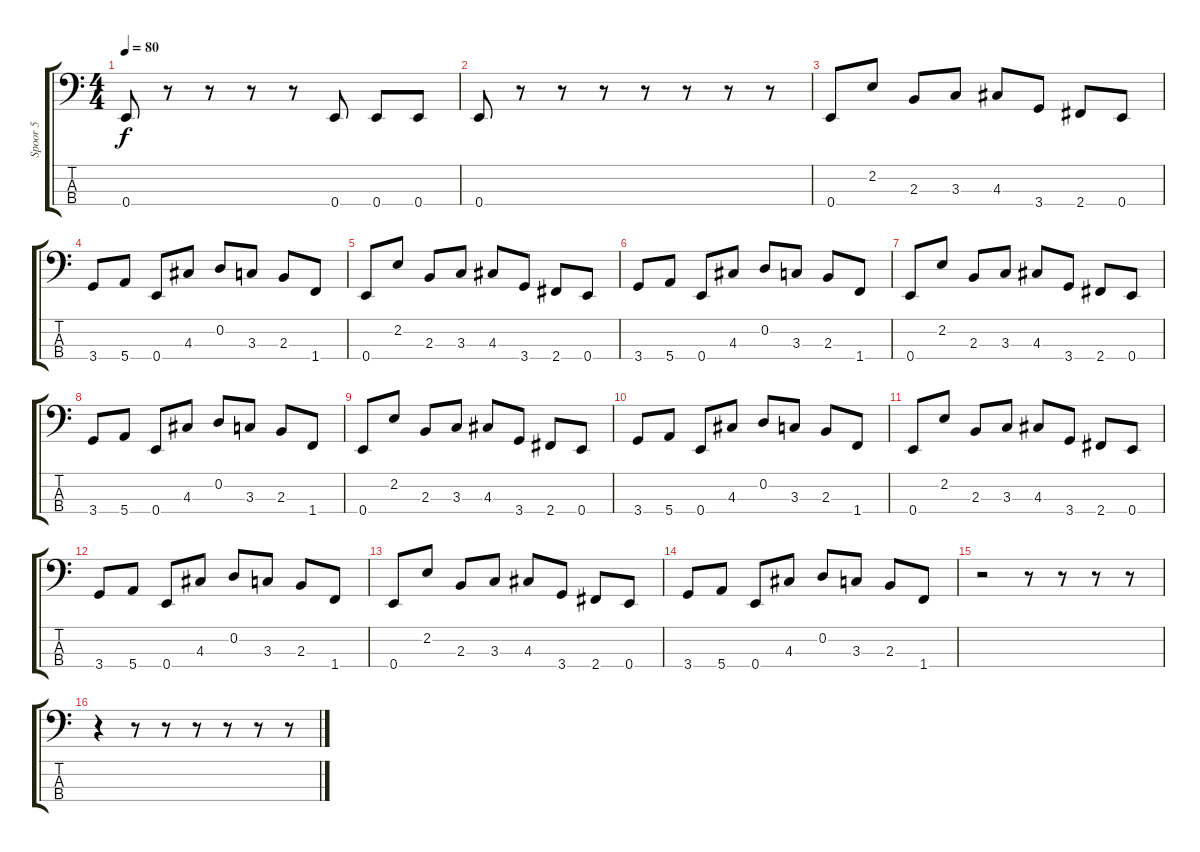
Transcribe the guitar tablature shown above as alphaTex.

\track ("Spoor 5" "Spoor 5") {instrument electricbassfinger}
\staff {score tabs}
\tuning (G2 D2 A1 E1) {hide}
\ts (4 4)
\tempo 80
\clef f4
\ks c
0.4.8{dy f} r.8 r.8 r.8 r.8 0.4.8 0.4.8 0.4.8 |
0.4.8 r.8 r.8 r.8 r.8 r.8 r.8 r.8 |
0.4.8 2.2.8 2.3.8 3.3.8 4.3.8 3.4.8 2.4.8 0.4.8 |
3.4.8 5.4.8 0.4.8 4.3.8 0.2.8 3.3.8 2.3.8 1.4.8 |
0.4.8 2.2.8 2.3.8 3.3.8 4.3.8 3.4.8 2.4.8 0.4.8 |
3.4.8 5.4.8 0.4.8 4.3.8 0.2.8 3.3.8 2.3.8 1.4.8 |
0.4.8 2.2.8 2.3.8 3.3.8 4.3.8 3.4.8 2.4.8 0.4.8 |
3.4.8 5.4.8 0.4.8 4.3.8 0.2.8 3.3.8 2.3.8 1.4.8 |
0.4.8 2.2.8 2.3.8 3.3.8 4.3.8 3.4.8 2.4.8 0.4.8 |
3.4.8 5.4.8 0.4.8 4.3.8 0.2.8 3.3.8 2.3.8 1.4.8 |
0.4.8 2.2.8 2.3.8 3.3.8 4.3.8 3.4.8 2.4.8 0.4.8 |
3.4.8 5.4.8 0.4.8 4.3.8 0.2.8 3.3.8 2.3.8 1.4.8 |
0.4.8 2.2.8 2.3.8 3.3.8 4.3.8 3.4.8 2.4.8 0.4.8 |
3.4.8 5.4.8 0.4.8 4.3.8 0.2.8 3.3.8 2.3.8 1.4.8 |
r.2 r.8 r.8 r.8 r.8 |
r.4 r.8 r.8 r.8 r.8 r.8 r.8
